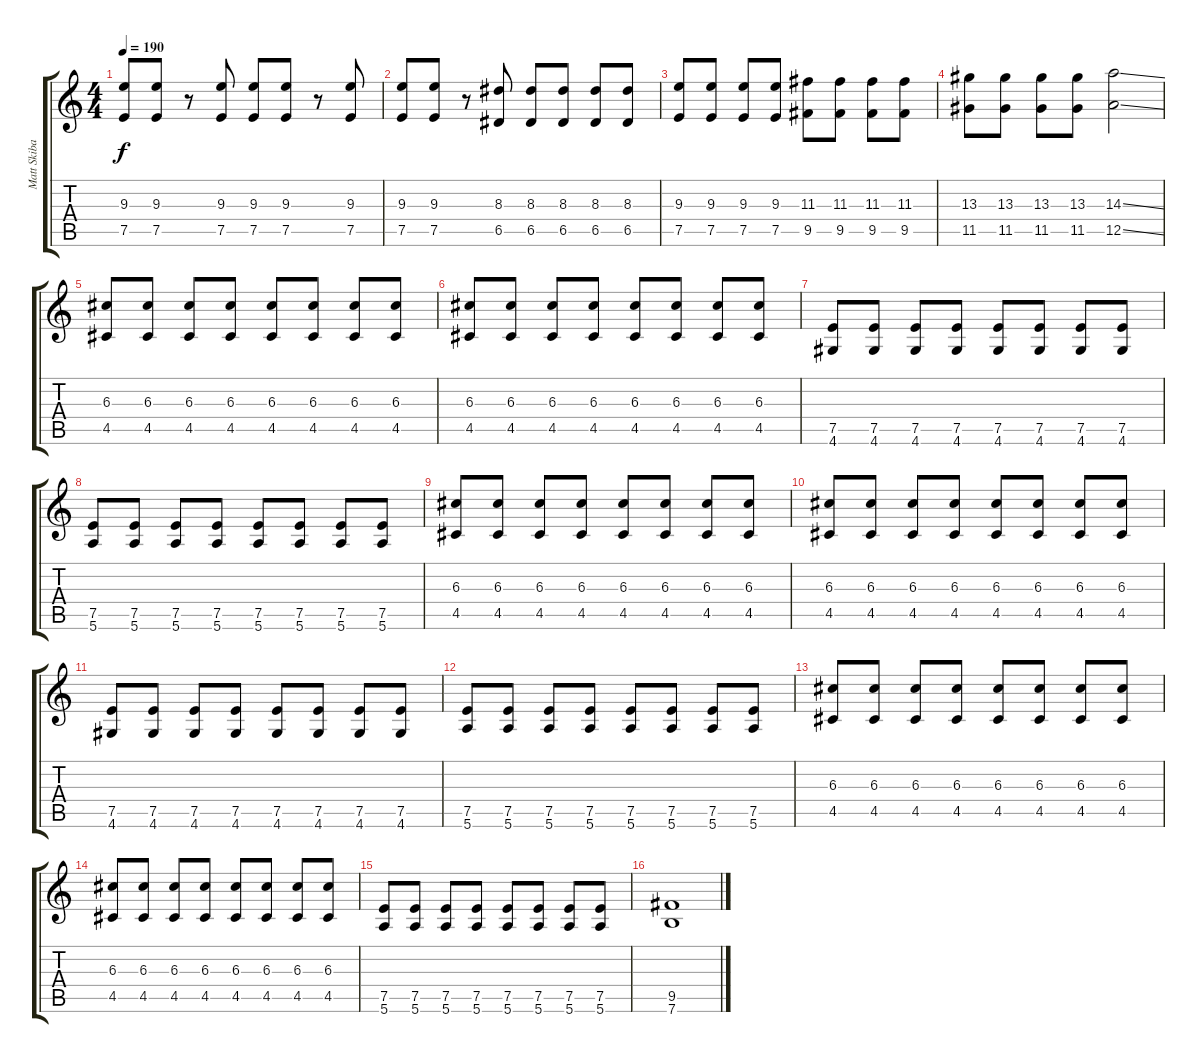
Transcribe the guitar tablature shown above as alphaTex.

\track ("Matt Skiba" "Matt Skiba") {instrument overdrivenguitar}
\staff {score tabs}
\tuning (E4 B3 G3 D3 A2 E2) {hide}
\ts (4 4)
\tempo 190
\clef g2
\ks c
(9.3 7.5).8{dy f} (9.3 7.5).8 r.8 (9.3 7.5).8 (9.3 7.5).8 (9.3 7.5).8 r.8 (9.3 7.5).8 |
(9.3 7.5).8 (9.3 7.5).8 r.8 (8.3 6.5).8 (8.3 6.5).8 (8.3 6.5).8 (8.3 6.5).8 (8.3 6.5).8 |
(9.3 7.5).8 (9.3 7.5).8 (9.3 7.5).8 (9.3 7.5).8 (11.3 9.5).8 (11.3 9.5).8 (11.3 9.5).8 (11.3 9.5).8 |
(13.3 11.5).8 (13.3 11.5).8 (13.3 11.5).8 (13.3 11.5).8 (14.3{ss} 12.5{ss}).2 |
(6.3 4.5).8 (6.3 4.5).8 (6.3 4.5).8 (6.3 4.5).8 (6.3 4.5).8 (6.3 4.5).8 (6.3 4.5).8 (6.3 4.5).8 |
(6.3 4.5).8 (6.3 4.5).8 (6.3 4.5).8 (6.3 4.5).8 (6.3 4.5).8 (6.3 4.5).8 (6.3 4.5).8 (6.3 4.5).8 |
(7.5 4.6).8 (7.5 4.6).8 (7.5 4.6).8 (7.5 4.6).8 (7.5 4.6).8 (7.5 4.6).8 (7.5 4.6).8 (7.5 4.6).8 |
(7.5 5.6).8 (7.5 5.6).8 (7.5 5.6).8 (7.5 5.6).8 (7.5 5.6).8 (7.5 5.6).8 (7.5 5.6).8 (7.5 5.6).8 |
(6.3 4.5).8 (6.3 4.5).8 (6.3 4.5).8 (6.3 4.5).8 (6.3 4.5).8 (6.3 4.5).8 (6.3 4.5).8 (6.3 4.5).8 |
(6.3 4.5).8 (6.3 4.5).8 (6.3 4.5).8 (6.3 4.5).8 (6.3 4.5).8 (6.3 4.5).8 (6.3 4.5).8 (6.3 4.5).8 |
(7.5 4.6).8 (7.5 4.6).8 (7.5 4.6).8 (7.5 4.6).8 (7.5 4.6).8 (7.5 4.6).8 (7.5 4.6).8 (7.5 4.6).8 |
(7.5 5.6).8 (7.5 5.6).8 (7.5 5.6).8 (7.5 5.6).8 (7.5 5.6).8 (7.5 5.6).8 (7.5 5.6).8 (7.5 5.6).8 |
(6.3 4.5).8 (6.3 4.5).8 (6.3 4.5).8 (6.3 4.5).8 (6.3 4.5).8 (6.3 4.5).8 (6.3 4.5).8 (6.3 4.5).8 |
(6.3 4.5).8 (6.3 4.5).8 (6.3 4.5).8 (6.3 4.5).8 (6.3 4.5).8 (6.3 4.5).8 (6.3 4.5).8 (6.3 4.5).8 |
(7.5 5.6).8 (7.5 5.6).8 (7.5 5.6).8 (7.5 5.6).8 (7.5 5.6).8 (7.5 5.6).8 (7.5 5.6).8 (7.5 5.6).8 |
(9.5 7.6).1
